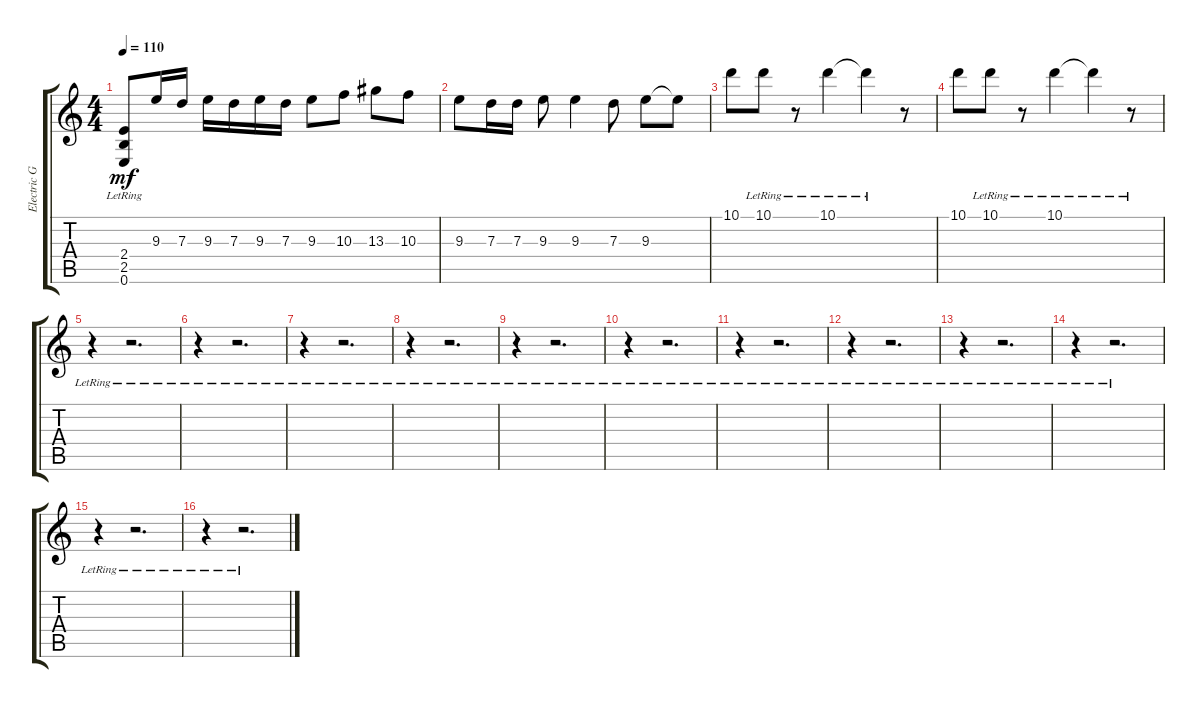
\track ("Electric Guitar" "Electric G") {instrument electricguitarclean}
\staff {score tabs}
\tuning (E4 B3 G3 D3 A2 E2) {hide}
\ts (4 4)
\tempo 110
\clef g2
\ks c
(2.4{lr} 2.5{lr} 0.6{lr}).8{dy mf} 9.3.16 7.3.16 9.3.16 7.3.16 9.3.16 7.3.16 9.3.8 10.3.8 13.3.8 10.3.8 |
9.3.8 7.3.16 7.3.16 9.3.8 9.3.4 7.3.8 9.3.8 9.3{t}.8 |
10.1.8 10.1{lr}.8 r.8 10.1{lr}.4 10.1{lr t}.4 r.8 |
10.1.8 10.1{lr}.8 r.8 10.1{lr}.4 10.1{lr t}.4 r.8 |
r.4 r.2{d} |
r.4 r.2{d} |
r.4 r.2{d} |
r.4 r.2{d} |
r.4 r.2{d} |
r.4 r.2{d} |
r.4 r.2{d} |
r.4 r.2{d} |
r.4 r.2{d} |
r.4 r.2{d} |
r.4 r.2{d} |
r.4 r.2{d}
